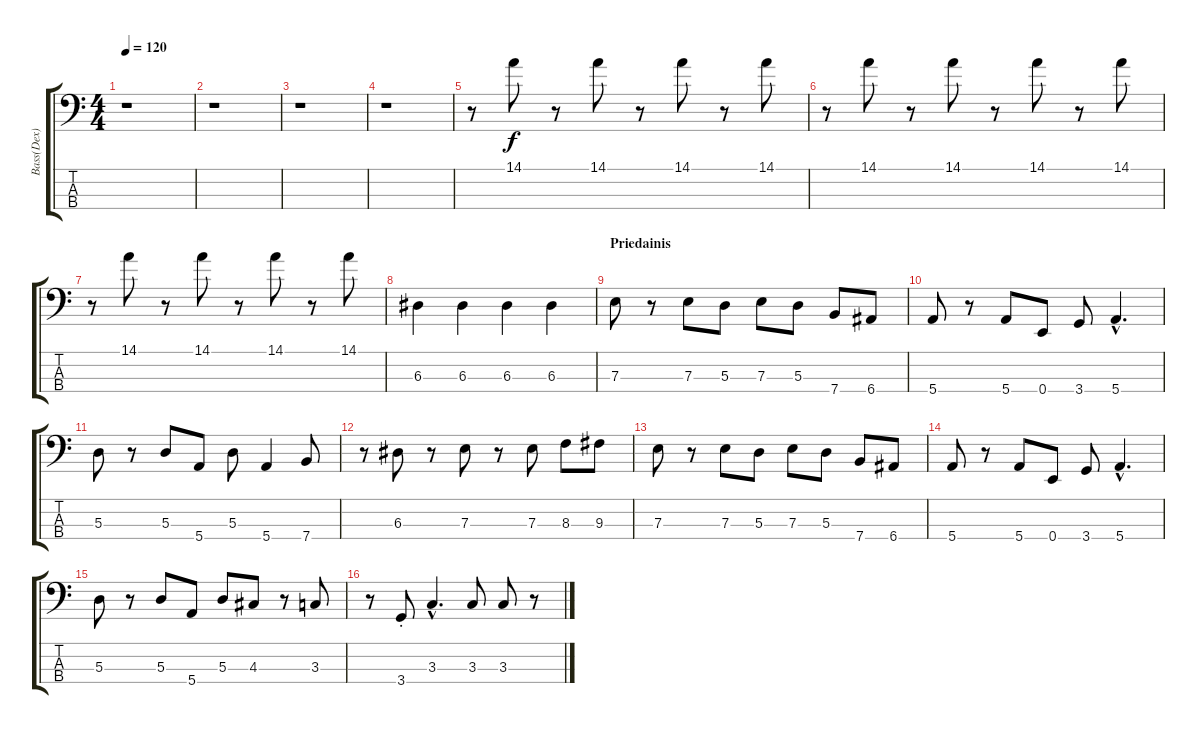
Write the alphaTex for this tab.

\track ("Bass(Dex)" "Bass(Dex)") {instrument electricbassfinger}
\staff {score tabs}
\tuning (G2 D2 A1 E1) {hide}
\ts (4 4)
\tempo 120
\clef f4
\ks c
r.1{dy f instrument electricbassfinger} |
r.1 |
r.1 |
r.1 |
r.8 14.1.8 r.8 14.1.8 r.8 14.1.8 r.8 14.1.8 |
r.8 14.1.8 r.8 14.1.8 r.8 14.1.8 r.8 14.1.8 |
r.8 14.1.8 r.8 14.1.8 r.8 14.1.8 r.8 14.1.8 |
6.3.4 6.3.4 6.3.4 6.3.4 |
\section ("" "Priedainis")
7.3.8 r.8 7.3.8 5.3.8 7.3.8 5.3.8 7.4.8 6.4.8 |
5.4.8 r.8 5.4.8 0.4.8 3.4.8 5.4{hac}.4{d} |
5.3.8 r.8 5.3.8 5.4.8 5.3.8 5.4.4 7.4.8 |
r.8 6.3.8 r.8 7.3.8 r.8 7.3.8 8.3.8 9.3.8 |
7.3.8 r.8 7.3.8 5.3.8 7.3.8 5.3.8 7.4.8 6.4.8 |
5.4.8 r.8 5.4.8 0.4.8 3.4.8 5.4{hac}.4{d} |
5.3.8 r.8 5.3.8 5.4.8 5.3.8 4.3.8 r.8 3.3.8 |
r.8 3.4{st}.8 3.3{hac}.4{d} 3.3.8 3.3.8 r.8
